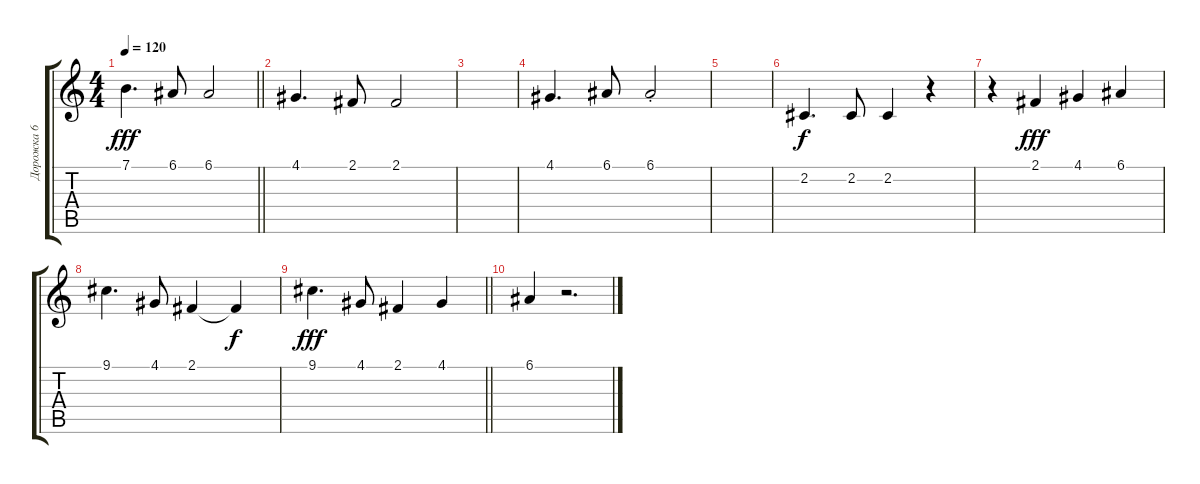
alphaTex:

\track ("Дорожка 6" "Дорожка 6") {instrument lead8bassandlead}
\staff {score tabs}
\tuning (E4 B3 G3 D3 A2 E2) {hide}
\ts (4 4)
\tempo 120
\clef g2
\barLineRight lightlight
\ks c
7.1.4{d dy fff} 6.1.8 6.1.2 |
4.1.4{d} 2.1.8 2.1.2 |
|
4.1.4{d} 6.1.8 6.1{st}.2 |
|
2.2.4{d dy f} 2.2.8 2.2.4 r.4 |
r.4 2.1.4{dy fff} 4.1.4 6.1.4 |
9.1.4{d} 4.1.8 2.1.4 2.1{t}.4{dy f} |
\barLineRight lightlight
9.1.4{d dy fff} 4.1.8 2.1.4 4.1.4 |
6.1.4 r.2{d}
